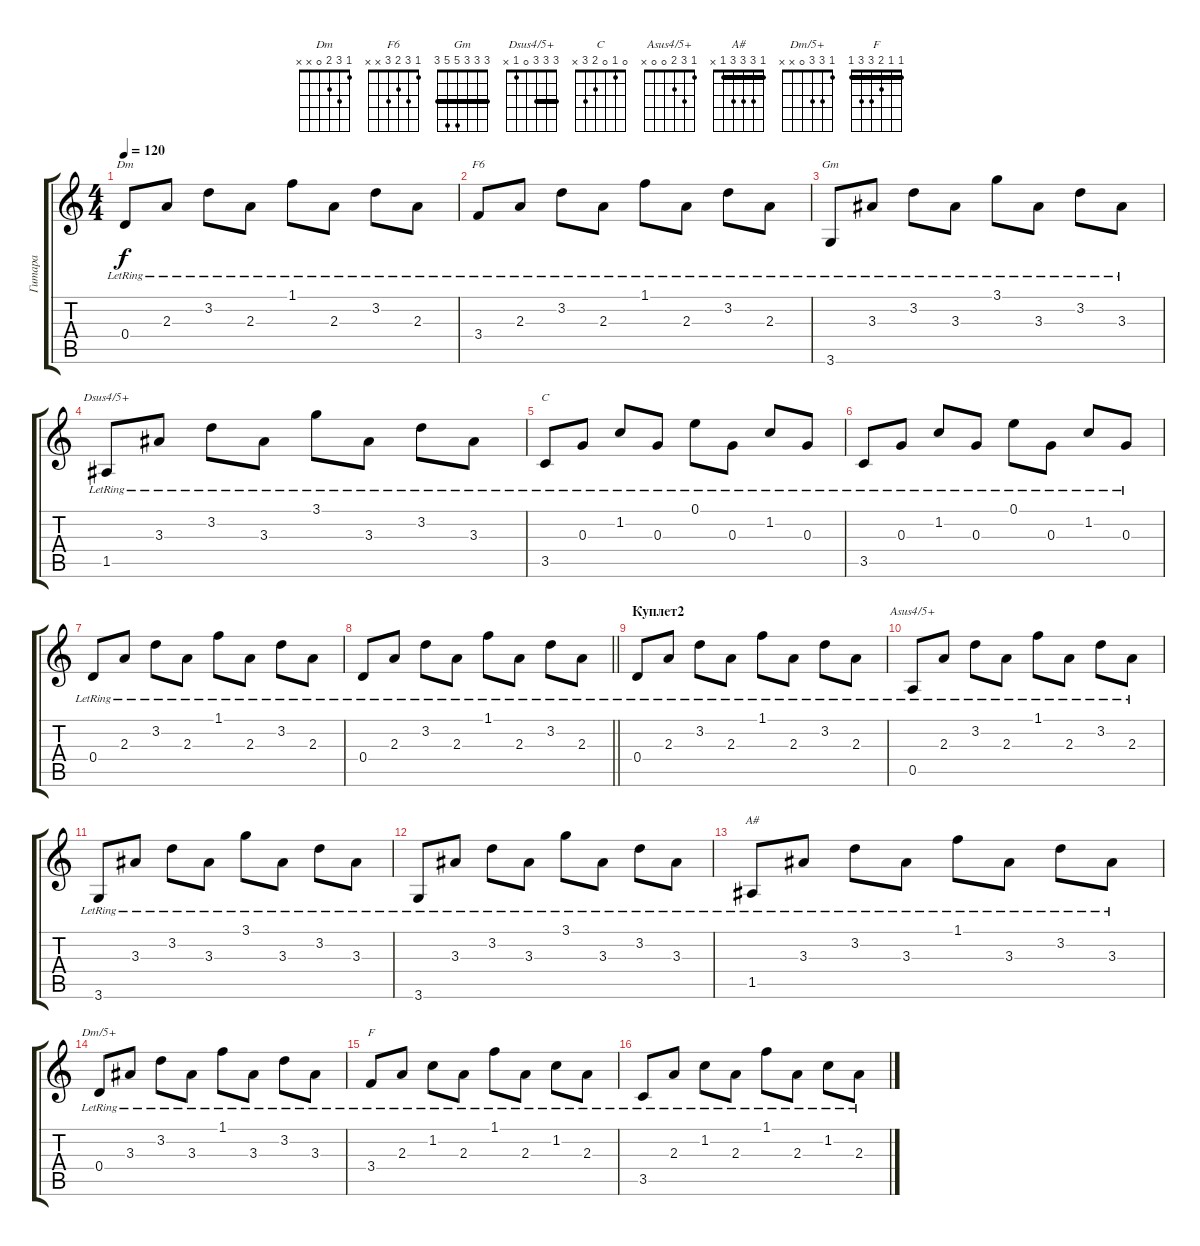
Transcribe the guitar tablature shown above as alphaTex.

\track ("Гитара" "Гитара") {instrument acousticguitarsteel}
\staff {score tabs}
\tuning (E4 B3 G3 D3 A2 E2) {hide}
\chord ("Dm" 1 3 2 0 x x)
\chord ("F6" 1 3 2 3 x x)
\chord ("Gm" 3 3 3 5 5 3) {barre 3}
\chord ("Dsus4/5+" 3 3 3 0 1 x) {barre 3}
\chord ("C" 0 1 0 2 3 x)
\chord ("Asus4/5+" 1 3 2 0 0 x)
\chord ("A#" 1 3 3 3 1 x) {barre 1}
\chord ("Dm/5+" 1 3 3 0 x x)
\chord ("F" 1 1 2 3 3 1) {barre 1}
\ts (4 4)
\tempo 120
\clef g2
\ks c
0.4{lr}.8{ch "Dm" dy f} 2.3{lr}.8 3.2{lr}.8 2.3{lr}.8 1.1{lr}.8 2.3{lr}.8 3.2{lr}.8 2.3{lr}.8 |
3.4{lr}.8{ch "F6"} 2.3{lr}.8 3.2{lr}.8 2.3{lr}.8 1.1{lr}.8 2.3{lr}.8 3.2{lr}.8 2.3{lr}.8 |
3.6{lr}.8{ch "Gm"} 3.3{lr}.8 3.2{lr}.8 3.3{lr}.8 3.1{lr}.8 3.3{lr}.8 3.2{lr}.8 3.3{lr}.8 |
1.5{lr}.8{ch "Dsus4/5+"} 3.3{lr}.8 3.2{lr}.8 3.3{lr}.8 3.1{lr}.8 3.3{lr}.8 3.2{lr}.8 3.3{lr}.8 |
3.5{lr}.8{ch "C"} 0.3{lr}.8 1.2{lr}.8 0.3{lr}.8 0.1{lr}.8 0.3{lr}.8 1.2{lr}.8 0.3{lr}.8 |
3.5{lr}.8 0.3{lr}.8 1.2{lr}.8 0.3{lr}.8 0.1{lr}.8 0.3{lr}.8 1.2{lr}.8 0.3{lr}.8 |
0.4{lr}.8 2.3{lr}.8 3.2{lr}.8 2.3{lr}.8 1.1{lr}.8 2.3{lr}.8 3.2{lr}.8 2.3{lr}.8 |
\barLineRight lightlight
0.4{lr}.8 2.3{lr}.8 3.2{lr}.8 2.3{lr}.8 1.1{lr}.8 2.3{lr}.8 3.2{lr}.8 2.3{lr}.8 |
\section ("" "Куплет2")
0.4{lr}.8 2.3{lr}.8 3.2{lr}.8 2.3{lr}.8 1.1{lr}.8 2.3{lr}.8 3.2{lr}.8 2.3{lr}.8 |
0.5{lr}.8{ch "Asus4/5+"} 2.3{lr}.8 3.2{lr}.8 2.3{lr}.8 1.1{lr}.8 2.3{lr}.8 3.2{lr}.8 2.3{lr}.8 |
3.6{lr}.8 3.3{lr}.8 3.2{lr}.8 3.3{lr}.8 3.1{lr}.8 3.3{lr}.8 3.2{lr}.8 3.3{lr}.8 |
3.6{lr}.8 3.3{lr}.8 3.2{lr}.8 3.3{lr}.8 3.1{lr}.8 3.3{lr}.8 3.2{lr}.8 3.3{lr}.8 |
1.5{lr}.8{ch "A#"} 3.3{lr}.8 3.2{lr}.8 3.3{lr}.8 1.1{lr}.8 3.3{lr}.8 3.2{lr}.8 3.3{lr}.8 |
0.4{lr}.8{ch "Dm/5+"} 3.3{lr}.8 3.2{lr}.8 3.3{lr}.8 1.1{lr}.8 3.3{lr}.8 3.2{lr}.8 3.3{lr}.8 |
3.4{lr}.8{ch "F"} 2.3{lr}.8 1.2{lr}.8 2.3{lr}.8 1.1{lr}.8 2.3{lr}.8 1.2{lr}.8 2.3{lr}.8 |
3.5{lr}.8 2.3{lr}.8 1.2{lr}.8 2.3{lr}.8 1.1{lr}.8 2.3{lr}.8 1.2{lr}.8 2.3{lr}.8
